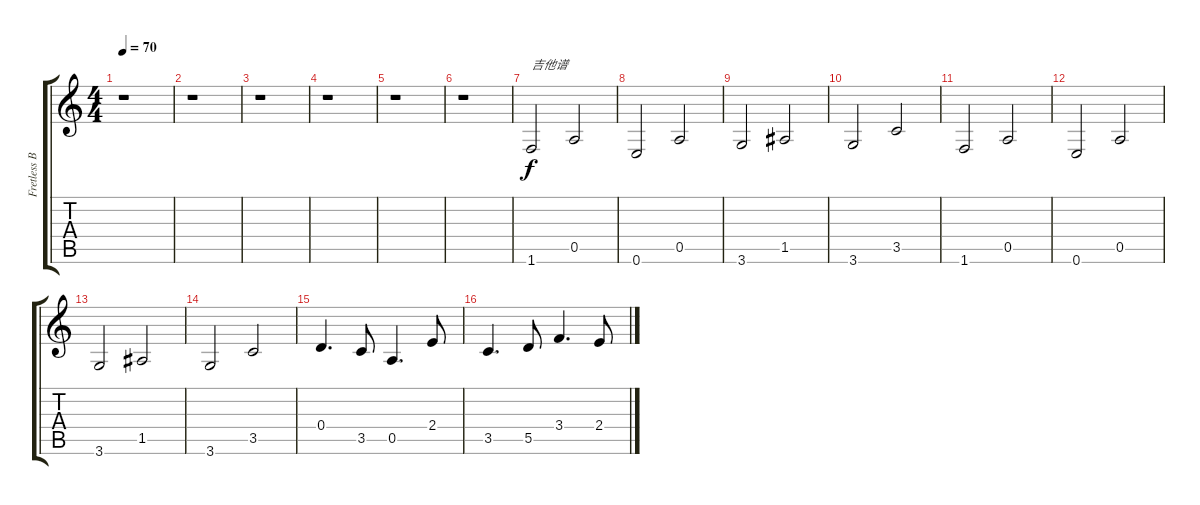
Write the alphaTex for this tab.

\track ("Fretless Bass" "Fretless B") {instrument fretlessbass}
\staff {score tabs}
\tuning (E4 B3 G3 D3 A2 E2) {hide}
\ts (4 4)
\tempo 70
\clef g2
\ks c
r.1{dy f instrument fretlessbass} |
r.1 |
r.1 |
r.1 |
r.1 |
r.1 |
1.6.2{txt "吉他谱"} 0.5.2 |
0.6.2 0.5.2 |
3.6.2 1.5.2 |
3.6.2 3.5.2 |
1.6.2 0.5.2 |
0.6.2 0.5.2 |
3.6.2 1.5.2 |
3.6.2 3.5.2 |
0.4.4{d} 3.5.8 0.5.4{d} 2.4.8 |
3.5.4{d} 5.5.8 3.4.4{d} 2.4.8
